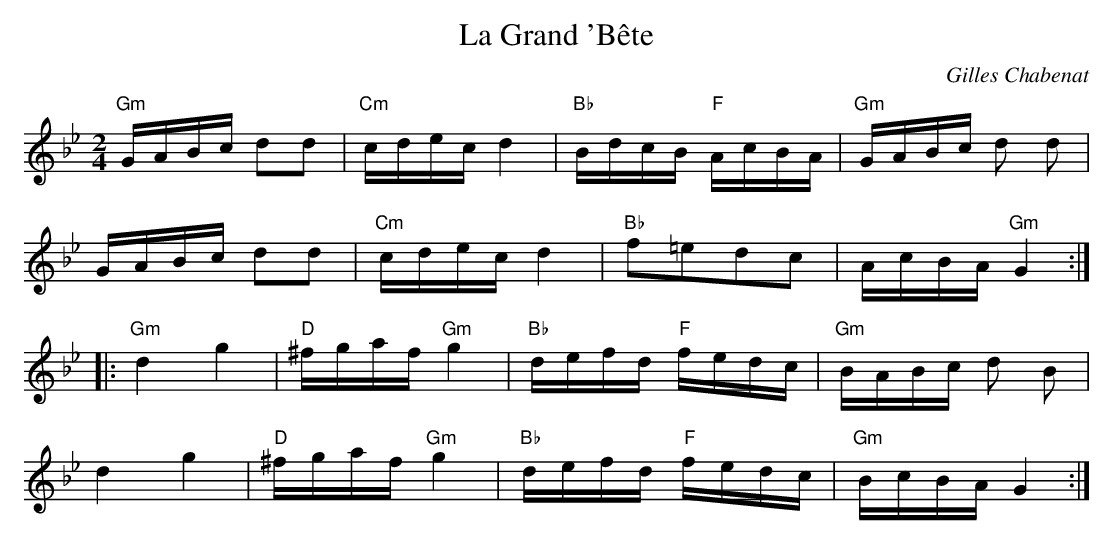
X:1
T:La Grand 'Bête
M:2/4
L:1/16
C:Gilles Chabenat
K:GMin
"Gm" GABc d2d2 |"Cm" cdec d4 | "Bb" BdcB "F" AcBA |"Gm" GABc d2 d2 |!
GABc d2d2 | "Cm" cdec d4 |  "Bb" f2=e2d2c2 | AcBA "Gm" G4 :|!
|: "Gm"  d4g4 | "D"^fgaf "Gm" g4 | "Bb"defd "F" fedc | "Gm" BABc d2 B2 |
!d4 g4 |"D" ^fgaf "Gm" g4 | "Bb" defd "F" fedc | "Gm" BcBA G4 :|
